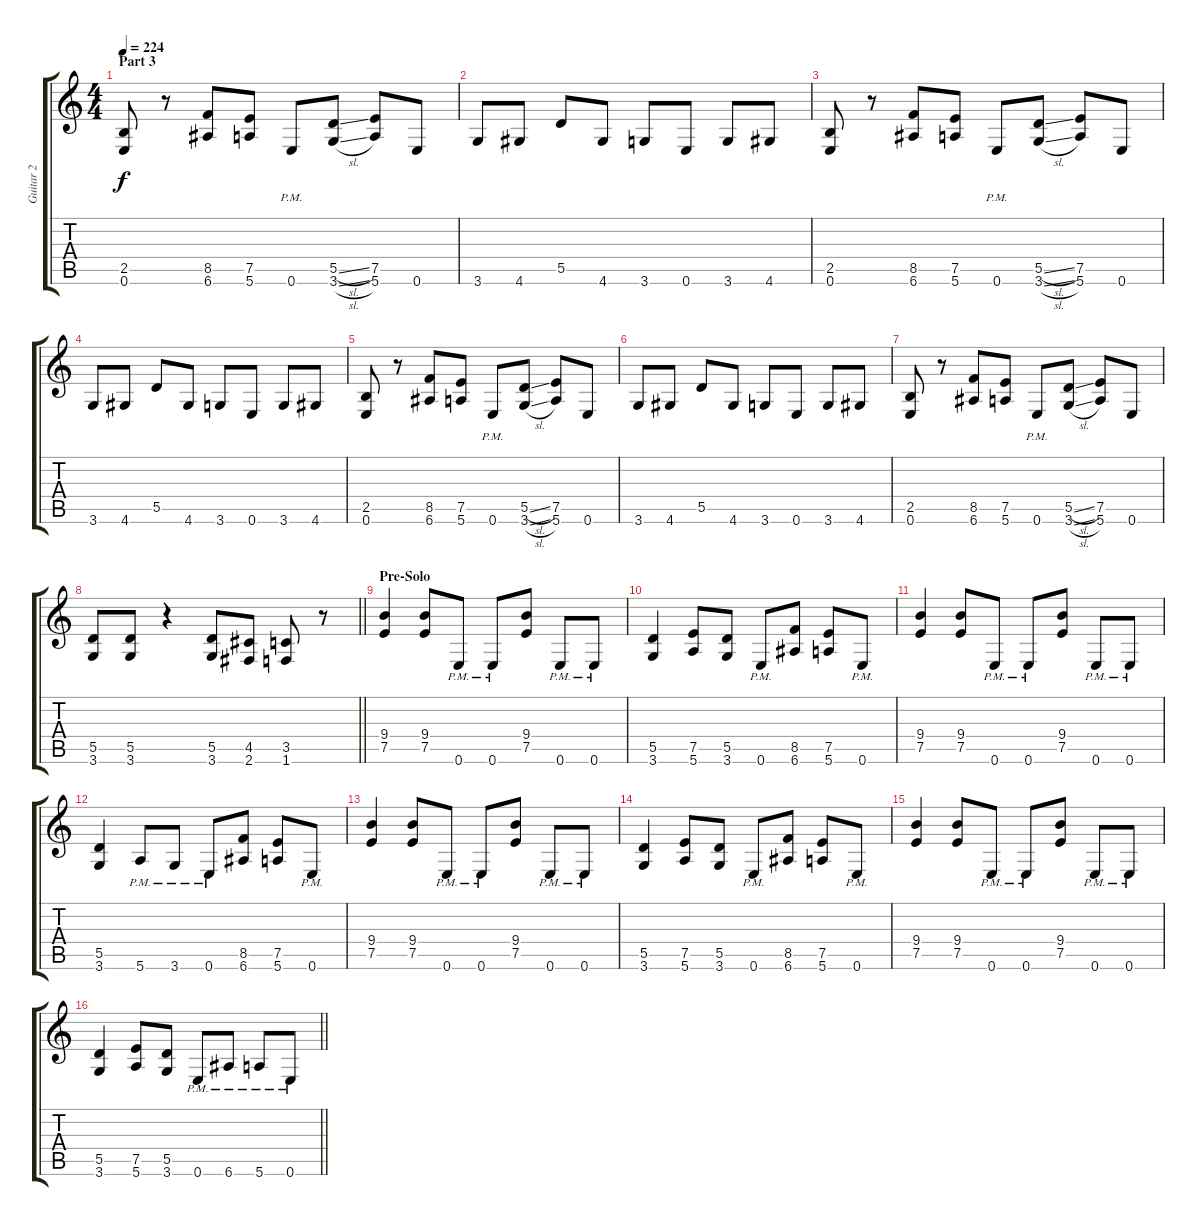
\track ("Guitar 2" "Guitar 2") {instrument distortionguitar}
\staff {score tabs}
\tuning (E4 B3 G3 D3 A2 E2) {hide}
\ts (4 4)
\section ("" "Part 3")
\tempo 224
\clef g2
\ks c
(2.5 0.6).8{dy f} r.8 (8.5 6.6).8 (7.5 5.6).8 0.6{pm}.8 (5.5{sl} 3.6{sl}).8 (7.5 5.6).8 0.6.8 |
3.6.8 4.6.8 5.5.8 4.6.8 3.6.8 0.6.8 3.6.8 4.6.8 |
(2.5 0.6).8 r.8 (8.5 6.6).8 (7.5 5.6).8 0.6{pm}.8 (5.5{sl} 3.6{sl}).8 (7.5 5.6).8 0.6.8 |
3.6.8 4.6.8 5.5.8 4.6.8 3.6.8 0.6.8 3.6.8 4.6.8 |
(2.5 0.6).8 r.8 (8.5 6.6).8 (7.5 5.6).8 0.6{pm}.8 (5.5{sl} 3.6{sl}).8 (7.5 5.6).8 0.6.8 |
3.6.8 4.6.8 5.5.8 4.6.8 3.6.8 0.6.8 3.6.8 4.6.8 |
(2.5 0.6).8 r.8 (8.5 6.6).8 (7.5 5.6).8 0.6{pm}.8 (5.5{sl} 3.6{sl}).8 (7.5 5.6).8 0.6.8 |
\barLineRight lightlight
(5.5 3.6).8 (5.5 3.6).8 r.4 (5.5 3.6).8 (4.5 2.6).8 (3.5 1.6).8 r.8 |
\section ("" "Pre-Solo")
(9.4 7.5).4 (9.4 7.5).8 0.6{pm}.8 0.6{pm}.8 (9.4 7.5).8 0.6{pm}.8 0.6{pm}.8 |
(5.5 3.6).4 (7.5 5.6).8 (5.5 3.6).8 0.6{pm}.8 (8.5 6.6).8 (7.5 5.6).8 0.6{pm}.8 |
(9.4 7.5).4 (9.4 7.5).8 0.6{pm}.8 0.6{pm}.8 (9.4 7.5).8 0.6{pm}.8 0.6{pm}.8 |
(5.5 3.6).4 5.6{pm}.8 3.6{pm}.8 0.6{pm}.8 (8.5 6.6).8 (7.5 5.6).8 0.6{pm}.8 |
(9.4 7.5).4 (9.4 7.5).8 0.6{pm}.8 0.6{pm}.8 (9.4 7.5).8 0.6{pm}.8 0.6{pm}.8 |
(5.5 3.6).4 (7.5 5.6).8 (5.5 3.6).8 0.6{pm}.8 (8.5 6.6).8 (7.5 5.6).8 0.6{pm}.8 |
(9.4 7.5).4 (9.4 7.5).8 0.6{pm}.8 0.6{pm}.8 (9.4 7.5).8 0.6{pm}.8 0.6{pm}.8 |
\barLineRight lightlight
(5.5 3.6).4 (7.5 5.6).8 (5.5 3.6).8 0.6{pm}.8 6.6{pm}.8 5.6{pm}.8 0.6{pm}.8
